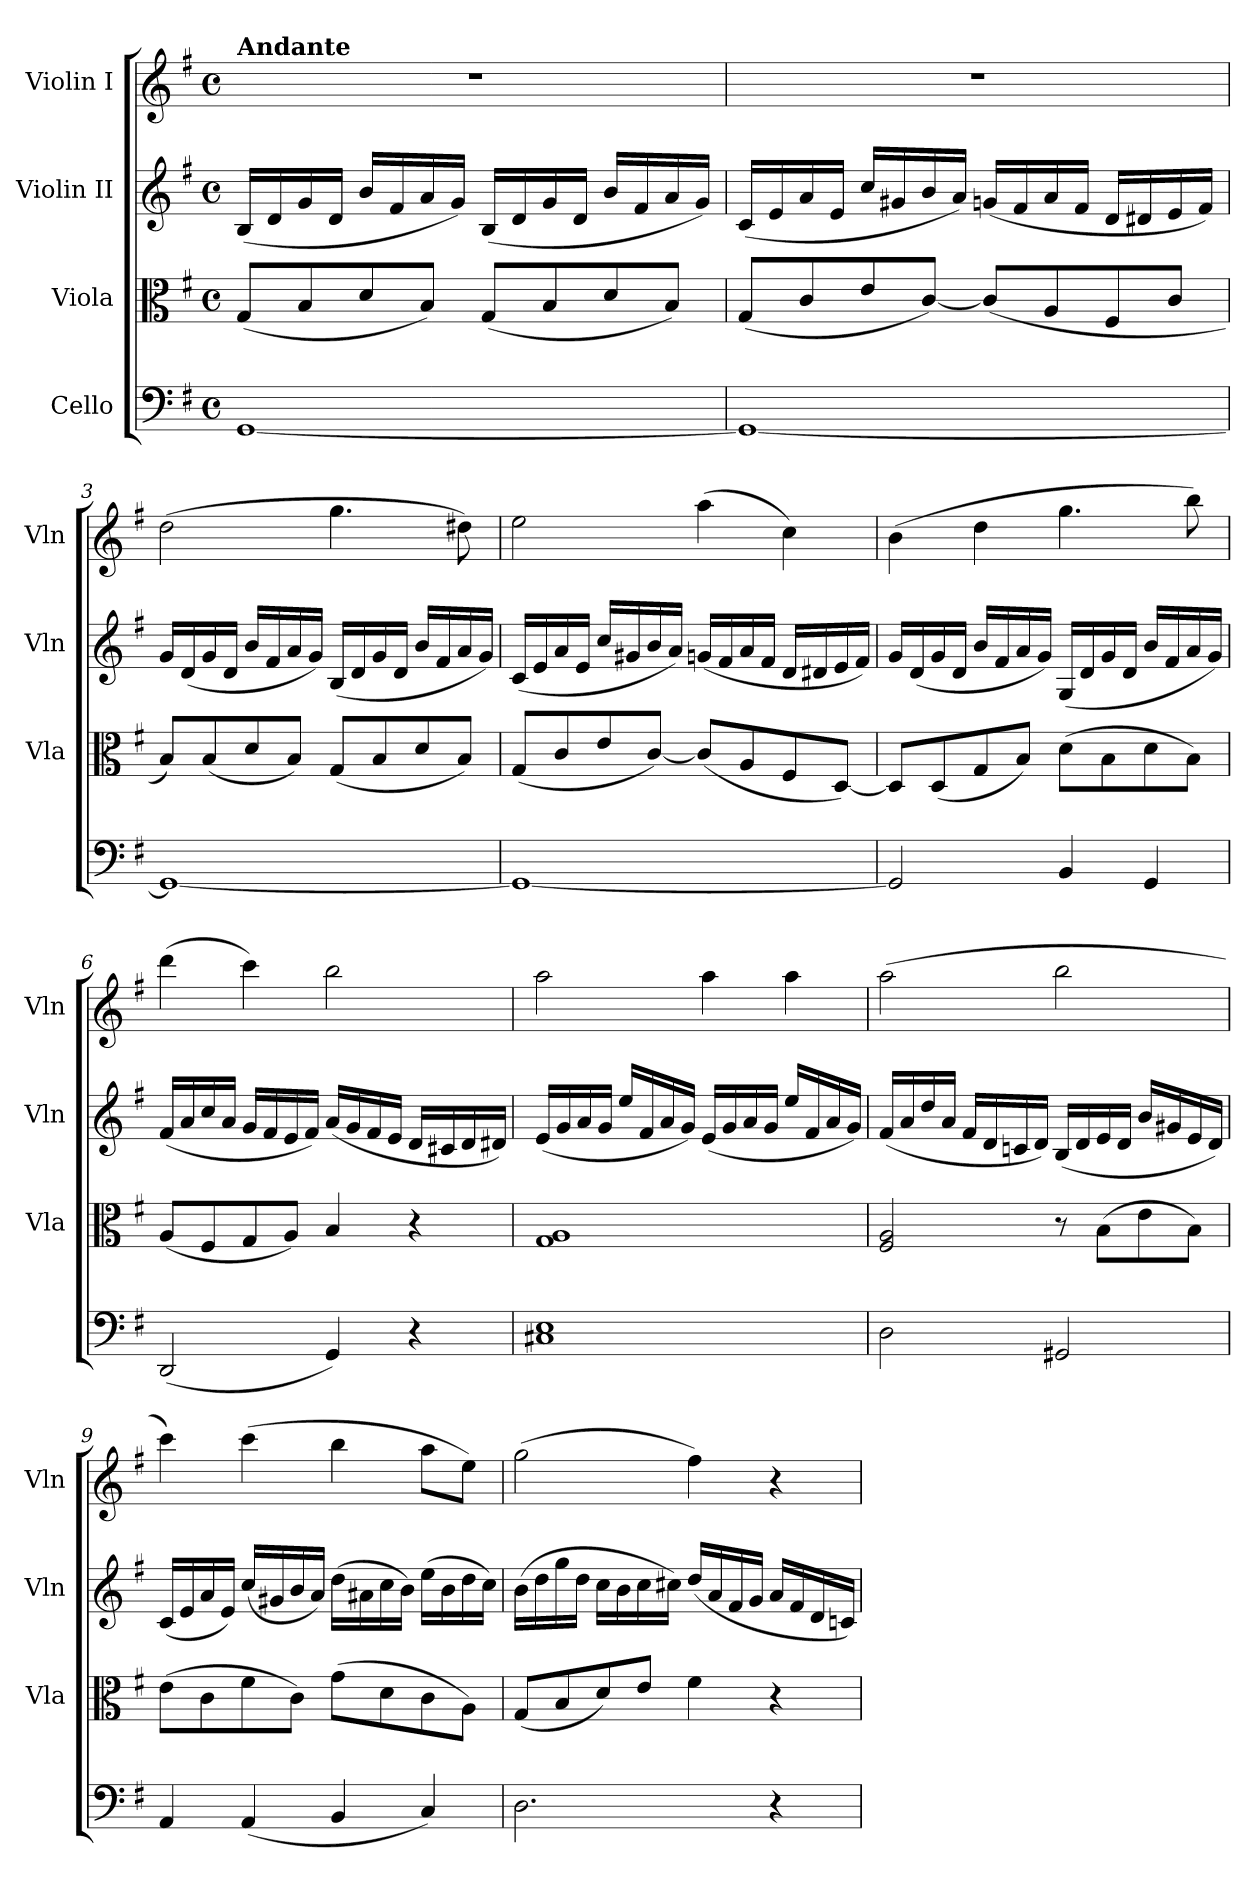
**kern	**kern	**kern	**kern
*part4	*part3	*part2	*part1
*staff4	*staff3	*staff2	*staff1
*I"Cello	*I"Viola	*I"Violin II	*I"Violin I
*	*I'Vla	*I'Vln	*I'Vln
*clefF4	*clefC3	*clefG2	*clefG2
*k[f#]	*k[f#]	*k[f#]	*k[f#]
*M4/4	*M4/4	*M4/4	*M4/4
*met(c)	*met(c)	*met(c)	*met(c)
*MM60	*MM60	*MM60	*MM60
=1	=1	=1	=1
!	!	!	!LO:TX:a:B:t=Andante
[1GG	(<8G/L	(<16B/LL	1r
.	.	16d/	.
.	8B/	16g/	.
.	.	16d/JJ	.
.	8d/	16b/LL	.
.	.	16f#/	.
.	8B/J)	16a/	.
.	.	16g/JJ)	.
.	(<8G/L	(<16B/LL	.
.	.	16d/	.
.	8B/	16g/	.
.	.	16d/JJ	.
.	8d/	16b/LL	.
.	.	16f#/	.
.	8B/J)	16a/	.
.	.	16g/JJ)	.
=2	=2	=2	=2
1GG_	(<8G/L	(<16c/LL	1r
.	.	16e/	.
.	8c/	16a/	.
.	.	16e/JJ	.
.	8e/	16cc/LL	.
.	.	16g#X/	.
.	[8c/J)	16b/	.
.	.	16a/JJ)	.
.	(<8c/L]	(<16gn/LL	.
.	.	16f#/	.
.	8A/	16a/	.
.	.	16f#/JJ	.
.	8F#/	16d/LL	.
.	.	16d#X/	.
.	8c/J	16e/	.
.	.	16f#/JJ)	.
=3	=3	=3	=3
1GG_	8B/L)	16g/LL	(>2dd\
.	.	(<16d/	.
.	(<8B/	16g/	.
.	.	16d/JJ	.
.	8d/	16b/LL	.
.	.	16f#/	.
.	8B/J)	16a/	.
.	.	16g/JJ)	.
.	(<8G/L	(<16B/LL	4.gg\
.	.	16d/	.
.	8B/	16g/	.
.	.	16d/JJ	.
.	8d/	16b/LL	.
.	.	16f#/	.
.	8B/J)	16a/	8dd#X\)
.	.	16g/JJ)	.
=4	=4	=4	=4
1GG_	(<8G/L	(<16c/LL	2ee\
.	.	16e/	.
.	8c/	16a/	.
.	.	16e/JJ	.
.	8e/	16cc/LL	.
.	.	16g#X/	.
.	[8c/J)	16b/	.
.	.	16a/JJ)	.
.	(<8c/L]	(<16gn/LL	(>4aa\
.	.	16f#/	.
.	8A/	16a/	.
.	.	16f#/JJ	.
.	8F#/	16d/LL	4cc\)
.	.	16d#X/	.
.	[8D/J)	16e/	.
.	.	16f#/JJ)	.
=5	=5	=5	=5
2GG/]	8D/L]	16g/LL	(>4b\
.	.	(<16d/	.
.	(<8D/	16g/	.
.	.	16d/JJ	.
.	8G/	16b/LL	4dd\
.	.	16f#/	.
.	8B/J)	16a/	.
.	.	16g/JJ)	.
4BB/	(>8d\L	(<16G/LL	4.gg\
.	.	16d/	.
.	8B\	16g/	.
.	.	16d/JJ	.
4GG/	8d\	16b/LL	.
.	.	16f#/	.
.	8B\J)	16a/	8bb\)
.	.	16g/JJ)	.
!!LO:LB:g=z
=6	=6	=6	=6
(<2DD/	(<8A/L	(<16f#/LL	(>4ddd\
.	.	16a/	.
.	8F#/	16cc/	.
.	.	16a/JJ	.
.	8G/	16g/LL	4ccc\)
.	.	16f#/	.
.	8A/J)	16e/	.
.	.	16f#/JJ)	.
4GG/)	4B/	(<16a/LL	2bb\
.	.	16g/	.
.	.	16f#/	.
.	.	16e/JJ	.
4r	4r	16d/LL	.
.	.	16c#X/	.
.	.	16d/	.
.	.	16d#X/JJ)	.
=7	=7	=7	=7
1C#X 1E	1G 1A	(<16e/LL	2aa\
.	.	16g/	.
.	.	16a/	.
.	.	16g/JJ	.
.	.	16ee/LL	.
.	.	16f#/	.
.	.	16a/	.
.	.	16g/JJ)	.
.	.	(<16e/LL	4aa\
.	.	16g/	.
.	.	16a/	.
.	.	16g/JJ	.
.	.	16ee/LL	4aa\
.	.	16f#/	.
.	.	16a/	.
.	.	16g/JJ)	.
=8	=8	=8	=8
2D\	2F#/ 2A/	(<16f#/LL	(>2aa\
.	.	16a/	.
.	.	16dd/	.
.	.	16a/JJ	.
.	.	16f#/LL	.
.	.	16d/	.
.	.	16cn/	.
.	.	16d/JJ)	.
2GG#X/	8r	(<16B/LL	2bb\
.	.	16d/	.
.	(>8B\L	16e/	.
.	.	16d/JJ	.
.	8e\	16b/LL	.
.	.	16g#X/	.
.	8B\J)	16e/	.
.	.	16d/JJ)	.
=9	=9	=9	=9
4AA/	(>8e\L	(<16c/LL	4ccc\)
.	.	16e/	.
.	8c\	16a/	.
.	.	16e/JJ)	.
(<4AA/	8f#\	(<16cc/LL	(>4ccc\
.	.	16g#X/	.
.	8c\J)	16b/	.
.	.	16a/JJ)	.
4BB/	(>8g\L	(>16dd\LL	4bb\
.	.	16a#X\	.
.	8d\	16cc\	.
.	.	16b\JJ)	.
4C/)	8c\	(>16ee\LL	8aa\L
.	.	16b\	.
.	8A\J)	16dd\	8ee\J)
.	.	16cc\JJ)	.
!!LO:LB:g=z
=10	=10	=10	=10
2.D\	(<8G/L	(>16b\LL	(>2gg\
.	.	16dd\	.
.	8B/	16gg\	.
.	.	16dd\JJ	.
.	8d/)	16cc\LL	.
.	.	16b\	.
.	8e/J	16cc\	.
.	.	16cc#X\JJ)	.
.	4f#\	(<16dd/LL	4ff#\)
.	.	16a/	.
.	.	16f#/	.
.	.	16g/JJ	.
4r	4r	16a/LL	4r
.	.	16f#/	.
.	.	16d/	.
.	.	16cn/JJ)	.
=	=	=	=
*-	*-	*-	*-
